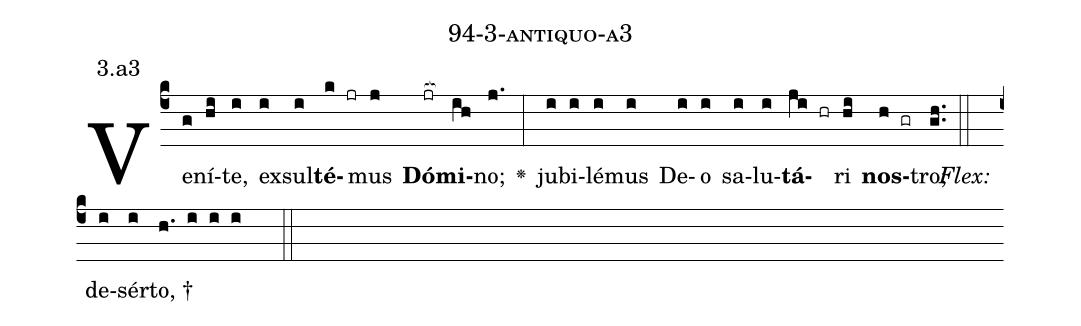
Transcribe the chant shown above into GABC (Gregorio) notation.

name: 94-3-antiquo-a3;
annotation: 3.a3;
%%
(c4)Ve(g)ní(hi)te,(i) ex(i)sul(i)<b>té</b>(k jr)mus(j) <b>Dó</b>(jr[ocb:1{])<b>mi</b>(ih[ocb:0}])no;(j.) <v>\greheightstar</v>(:) ju(i)bi(i)lé(i)mus(i) De(i)o(i) sa(i)lu(i)<b>tá</b>(ji hr)ri(hi) <b>nos</b>(h gr)tro;(gh..) (::)
<i>Flex:</i>()  de(i)sér(i)to, †(h. i i i  ::)

%E(i) u(i) o(ji) u(hi) a(h) e.(gh..) (::)
